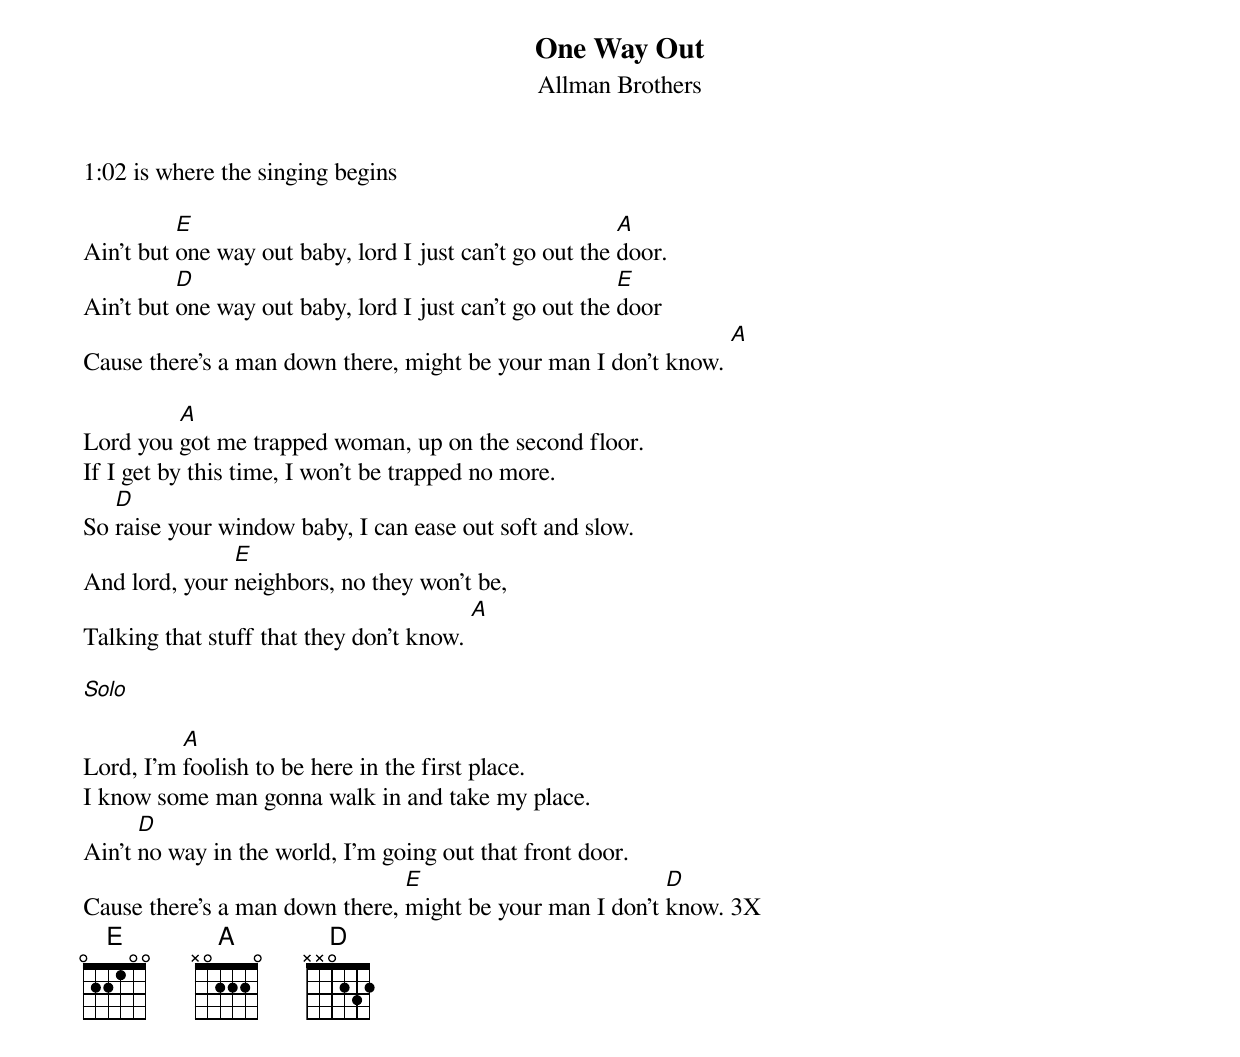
{title:One Way Out}
{subtitle:Allman Brothers}
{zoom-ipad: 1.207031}

1:02 is where the singing begins

Ain't but [E]one way out baby, lord I just can't go out the [A]door.
Ain't but [D]one way out baby, lord I just can't go out the [E]door
Cause there's a man down there, might be your man I don't know. [A]

Lord you [A]got me trapped woman, up on the second floor.
If I get by this time, I won't be trapped no more.
So [D]raise your window baby, I can ease out soft and slow.
And lord, your [E]neighbors, no they won't be,
Talking that stuff that they don't know. [A]

[Solo]

Lord, I'm [A]foolish to be here in the first place.
I know some man gonna walk in and take my place.
Ain't [D]no way in the world, I'm going out that front door.
Cause there's a man down there, [E]might be your man I don't [D]know. 3X
